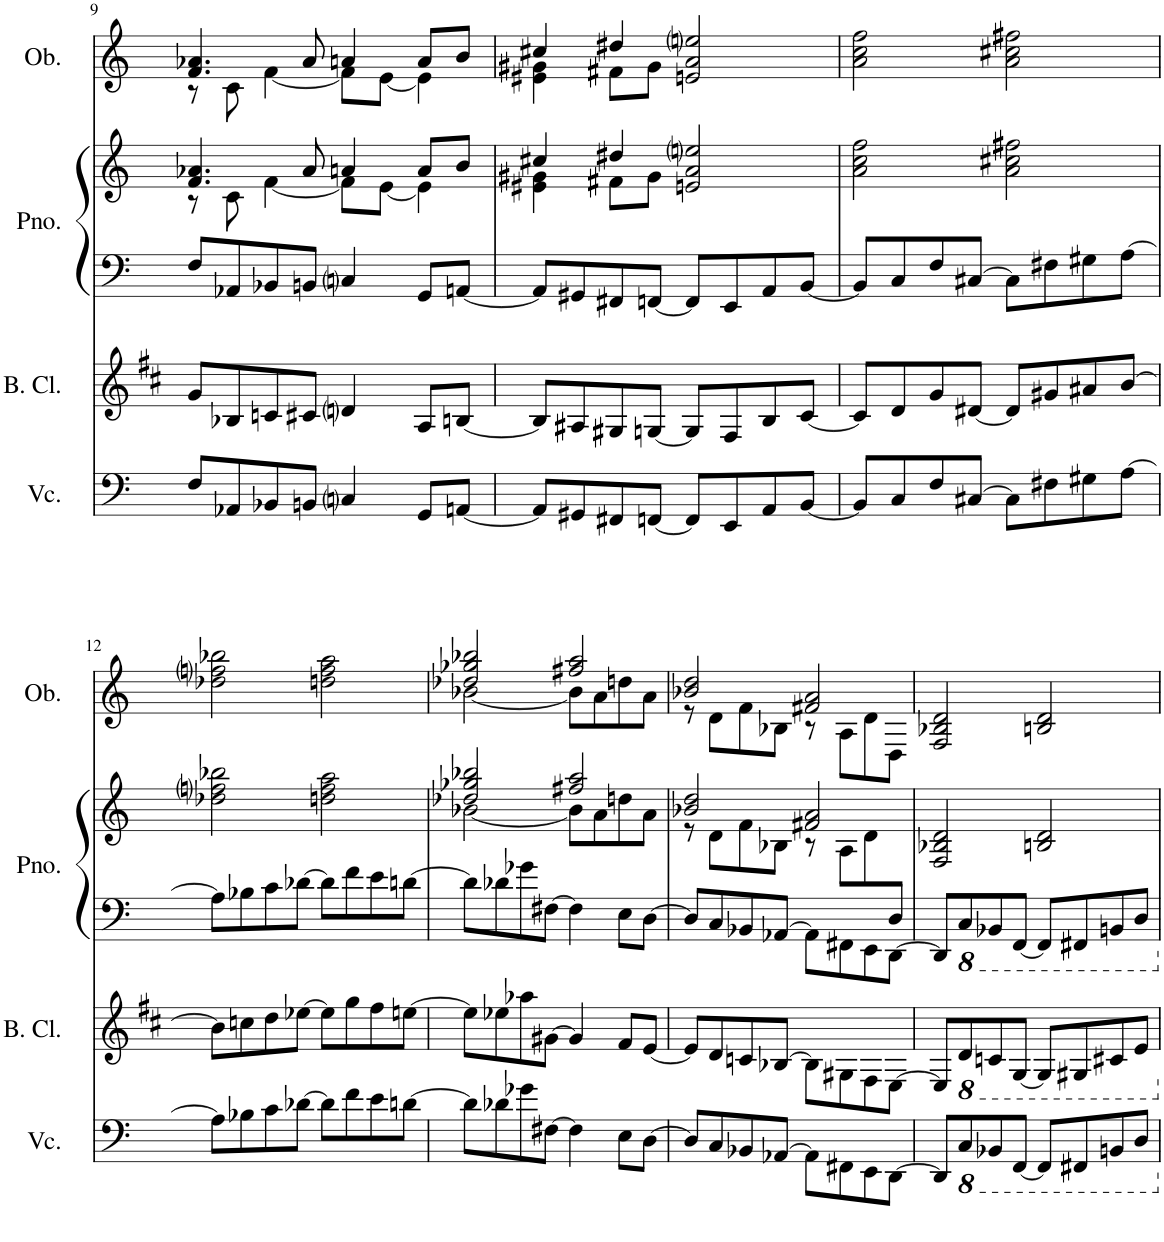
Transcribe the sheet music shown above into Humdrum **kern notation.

**kern	**kern	**kern	**kern	**kern
*part4	*part3	*part2	*part2	*part1
*staff5	*staff4	*staff3	*staff2	*staff1
*I"Violoncello	*I"Bass Clarinet	*I"Piano	*	*I"Oboe
*I'Vc.	*I'B. Cl.	*I'Pno.	*	*I'Ob.
!!LO:PB:g=z
*clefF4	*clefG2	*clefF4	*clefG2	*clefG2
*	*Trd8c14	*	*	*
*k[]	*k[f#c#]	*k[]	*k[]	*k[]
*M4/4	*M4/4	*M4/4	*M4/4	*M4/4
=9	=9	=9	=9	=9
*	*	*	*^	*^
8F/L	8g/L	8F/L	4.f/ 4.a-X/	8r	4.f/ 4.a-X/	8r
8AA-X/	8B-X/	8AA-X/	.	8c\	.	8c\
8BB-X/	8cn/	8BB-X/	.	[4f\	.	[4f\
8BBn/J	8c#X/J	8BBn/J	8a-/	.	8a-/	.
4Cni/	4dni/	4Cni/	4an/	8f\L]	4an/	8f\L]
.	.	.	.	[8e\J	.	[8e\J
8GG/L	8A/L	8GG/L	8a/L	4e\]	8a/L	4e\]
[8AAn/J	[8Bn/J	[8AAn/J	8b/J	.	8b/J	.
=10	=10	=10	=10	=10	=10	=10
8AA/L]	8B/L]	8AA/L]	4cc#X/	4e#X\ 4g#X\	4cc#X/	4e#X\ 4g#X\
8GG#X/	8A#X/	8GG#X/	.	.	.	.
8FF#X/	8G#X/	8FF#X/	4dd#X/	8f#X\L	4dd#X/	8f#X\L
[8FFn/J	[8Gn/J	[8FFn/J	.	8g#\J	.	8g#\J
8FF/L]	8G/L]	8FF/L]	2en/ 2a/ 2eeni/	2ryy	2en/ 2a/ 2eeni/	2ryy
8EE/	8F#/	8EE/	.	.	.	.
8AA/	8B/	8AA/	.	.	.	.
[8BB/J	[8c#/J	[8BB/J	.	.	.	.
*	*	*	*v	*v	*	*
*	*	*	*	*v	*v
=11	=11	=11	=11	=11
8BB/L]	8c#/L]	8BB/L]	2a\ 2cc\ 2ff\	2a\ 2cc\ 2ff\
8C/	8d/	8C/	.	.
8F/	8g/	8F/	.	.
[8C#X/J	[8d#X/J	[8C#X/J	.	.
8C#\L]	8d#/L]	8C#\L]	2a\ 2cc#X\ 2ff#X\	2a\ 2cc#X\ 2ff#X\
8F#X\	8g#X/	8F#X\	.	.
8G#X\	8a#X/	8G#X\	.	.
[8A\J	[8b/J	[8A\J	.	.
!!LO:LB:g=z
=12	=12	=12	=12	=12
8A\L]	8b\L]	8A\L]	2dd-X\ 2ffni\ 2bb-X\	2dd-X\ 2ffni\ 2bb-X\
8B-X\	8ccn\	8B-X\	.	.
8c\	8dd\	8c\	.	.
[8d-X\J	[8ee-X\J	[8d-X\J	.	.
8d-\L]	8ee-\L]	8d-\L]	2ddn\ 2ff\ 2aa\	2ddn\ 2ff\ 2aa\
8f\	8gg\	8f\	.	.
8e\	8ff#\	8e\	.	.
[8dn\J	[8een\J	[8dn\J	.	.
=13	=13	=13	=13	=13
*	*	*	*^	*^
8d\L]	8ee\L]	8d\L]	2dd-X/ 2gg-X/ 2bb-X/	[2b-X\	2dd-X/ 2gg-X/ 2bb-X/	[2b-X\
8d-X\	8ee-X\	8d-X\	.	.	.	.
8g-X\	8aa-X\	8g-X\	.	.	.	.
[8F#X\J	[8g#X\J	[8F#X\J	.	.	.	.
4F#\]	4g#/]	4F#\]	2ff#X/ 2aa/	8b-\L]	2ff#X/ 2aa/	8b-\L]
.	.	.	.	8a\	.	8a\
8E\L	8f#/L	8E\L	.	8ddn\	.	8ddn\
[8D\J	[8e/J	[8D\J	.	8a\J	.	8a\J
=14	=14	=14	=14	=14	=14	=14
*	*	*^	*	*	*	*
8D/L]	8e/L]	2..ryy	8D/L]	2b-X/ 2dd/	8r	2b-X/ 2dd/	8r
8C/	8d/	.	8C/	.	8d\L	.	8d\L
8BB-X/	8cn/	.	8BB-X/	.	8f\	.	8f\
[8AA-X/J	[8B-X/J	.	[8AA-X/J	.	8B-X\J	.	8B-X\J
8AA-\L]	8B-\L]	.	8AA-\L]	2f#X/ 2a/	8r	2f#X/ 2a/	8r
8FF#X\	8G#X\	.	8FF#X\	.	8A\L	.	8A\L
8EE\	8F#\	.	8EE\	.	8d\	.	8d\
[8DD\J	[8E\J	8D/J	[8DD\J	.	8ryy	.	8D\J
*	*	*v	*v	*	*	*v	*v
*	*	*	*v	*v	*
=15	=15	=15	=15	=15
8DD/L]	8E/L]	8DD/L]	2F/ 2B-X/ 2d/	2F/ 2B-X/ 2d/
*8ba	*	*	*	*
*	*8ba	*	*	*
*	*	*8ba	*	*
8CC/	8D/	8CC/	.	.
8BBB-X/	8Cn/	8BBB-X/	.	.
[8FFF/J	[8GG/J	[8FFF/J	.	.
8FFF/L]	8GG/L]	8FFF/L]	2Bn/ 2d/	2Bn/ 2d/
8FFF#X/	8GG#X/	8FFF#X/	.	.
8BBBn/	8C#X/	8BBBn/	.	.
8DD/J	8E/J	8DD/J	.	.
*X8ba	*	*	*	*
*	*X8ba	*	*	*
*	*	*X8ba	*	*
=	=	=	=	=
*-	*-	*-	*-	*-
